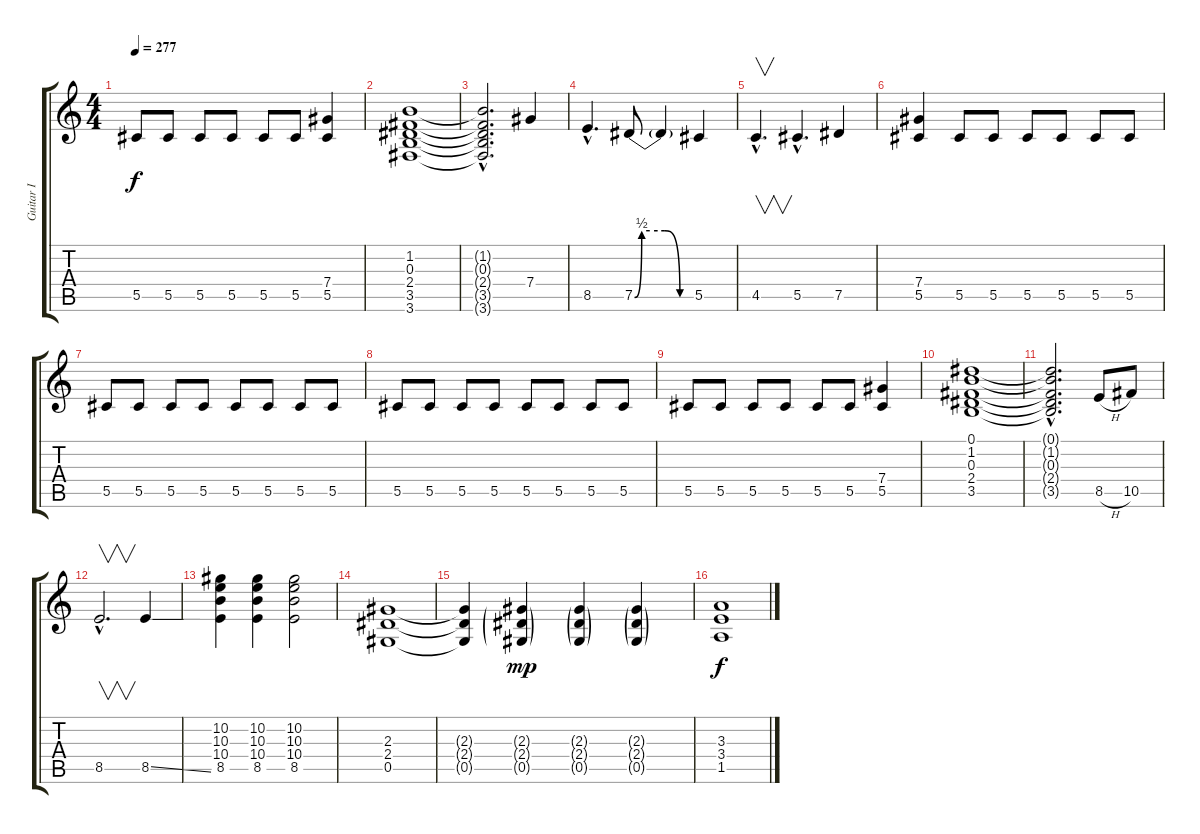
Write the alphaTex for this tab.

\track ("Guitar I" "Guitar I") {instrument overdrivenguitar}
\staff {score tabs}
\tuning (Eb4 Bb3 Gb3 Db3 Ab2 Eb2) {hide}
\ts (4 4)
\tempo 277
\clef g2
\ks c
5.5.8{dy f} 5.5.8 5.5.8 5.5.8 5.5.8 5.5.8 (7.4 5.5).4 |
(1.2 0.3 2.4 3.5 3.6).1 |
(1.2{hac t} 0.3{hac t} 2.4{hac t} 3.5{hac t} 3.6{hac t}).2{d} 7.4.4 |
8.5{hac}.4{d} 7.5{be (custom 0 0 7 2 15 2 30 2 45 0 60 0)}.8 7.5{t}.4 5.5.4 |
4.5{hac}.4{v d} 5.5{hac}.4{d} 7.5.4 |
(7.4 5.5).4 5.5.8 5.5.8 5.5.8 5.5.8 5.5.8 5.5.8 |
5.5.8 5.5.8 5.5.8 5.5.8 5.5.8 5.5.8 5.5.8 5.5.8 |
5.5.8 5.5.8 5.5.8 5.5.8 5.5.8 5.5.8 5.5.8 5.5.8 |
5.5.8 5.5.8 5.5.8 5.5.8 5.5.8 5.5.8 (7.4 5.5).4 |
(0.1 1.2 0.3 2.4 3.5).1 |
(0.1{hac t} 1.2{hac t} 0.3{hac t} 2.4{hac t} 3.5{hac t}).2{d} 8.5{h}.8 10.5.8 |
8.5{hac}.2{v d} 8.5{ss}.4 |
(10.2 10.3 10.4 8.5).4 (10.2 10.3 10.4 8.5).4 (10.2 10.3 10.4 8.5).2 |
(2.3 2.4 0.5).1 |
(2.3{t} 2.4{t} 0.5{t}).4 (2.3{g} 2.4{g} 0.5{g}).4{dy mp} (2.3{g} 2.4{g} 0.5{g}).4 (2.3{g} 2.4{g} 0.5{g}).4 |
(3.3 3.4 1.5).1{dy f}
